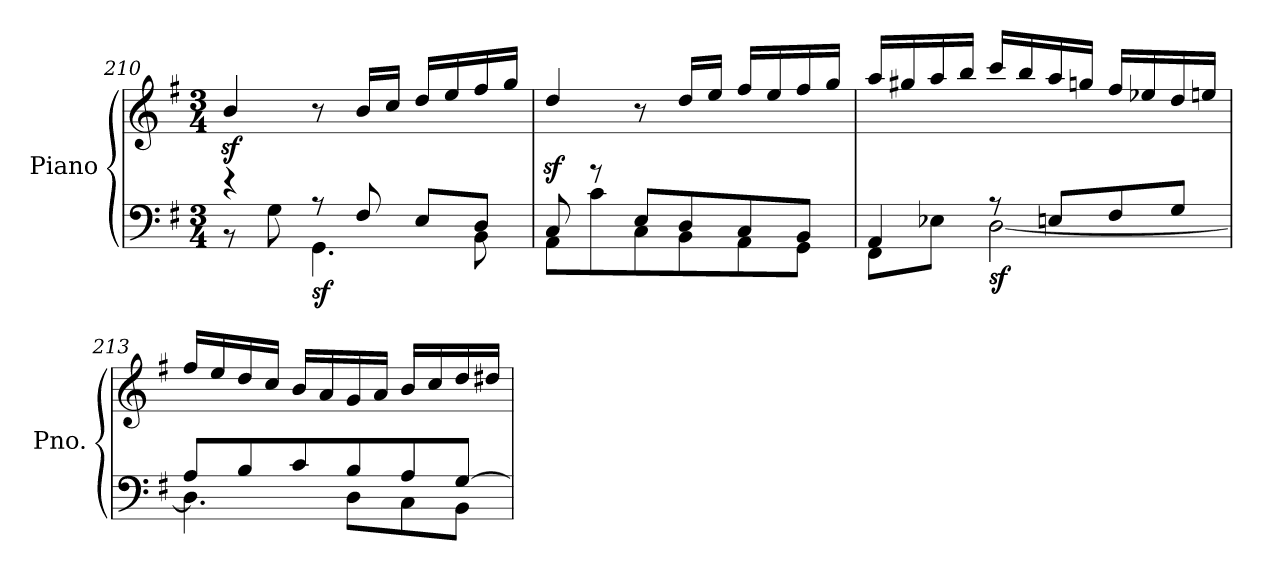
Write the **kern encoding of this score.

**kern	**kern	**dynam
*part1	*part1	*part1
*staff2	*staff1	*staff1/2
*I"Piano	*	*
*I'Pno.	*	*
*clefF4	*clefG2	*
*k[f#]	*k[f#]	*
*M3/4	*M3/4	*
=210	=210	=210
*^	*	*
4r	8r	4bz</	.
.	8G\	.	.
!	!	!	!LO:DY:b=2
8r	4.GG\	8r	sf
8F#/	.	16b/LL	.
.	.	16cc/JJ	.
8E/L	.	16dd/LL	.
.	.	16ee/	.
8D/J	8BB\	16ff#/	.
.	.	16gg/JJ	.
=211	=211	=211	=211
8C/	8AA\L	4ddz</	.
8r	8c\	.	.
8E/L	8C\	8r	.
8D/	8BB\	16dd/LL	.
.	.	16ee/JJ	.
8C/	8AA\	16ff#/LL	.
.	.	16ee/	.
8BB/J	8GG\J	16ff#/	.
.	.	16gg/JJ	.
!!LO:PB:g=z
=212	=212	=212	=212
4AA/	8FF#\L	16aa/LL	.
.	.	16gg#X/	.
.	8E-X\J	16aa/	.
.	.	16bb/JJ	.
!	!	!	!LO:DY:b=2
8r	[2D\	16ccc/LL	sf
.	.	16bb/	.
8En/L	.	16aa/	.
.	.	16ggn/JJ	.
8F#/	.	16ff#/LL	.
.	.	16ee-X/	.
8G/J	.	16dd/	.
.	.	16een/JJ	.
=213	=213	=213	=213
8A/L	4.D\]	16ff#/LL	.
.	.	16ee/	.
8B/	.	16dd/	.
.	.	16cc/JJ	.
8c/	.	16b/LL	.
.	.	16a/	.
8B/	8D\L	16g/	.
.	.	16a/JJ	.
8A/	8C\	16b/LL	.
.	.	16cc/	.
[8G/J	8BB\J	16dd/	.
.	.	16dd#X/JJ	.
*v	*v	*	*
=	=	=
*-	*-	*-
